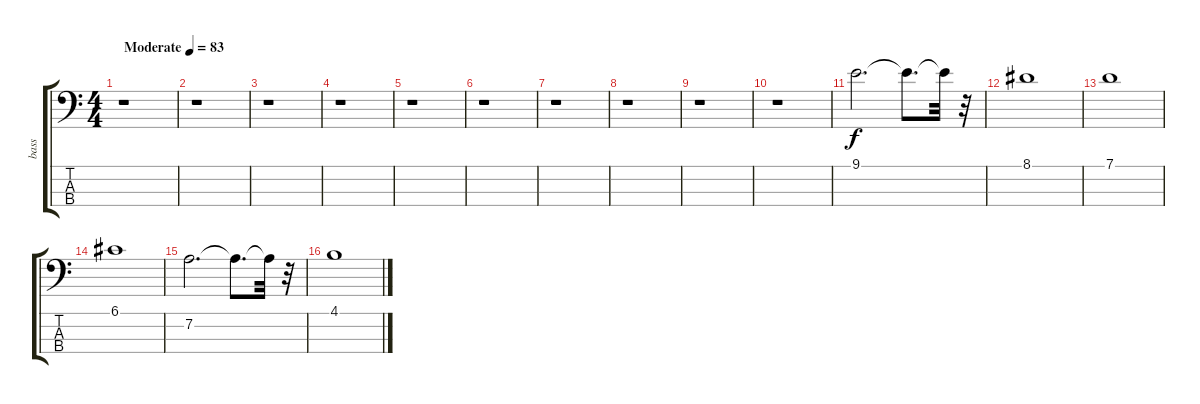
\track ("bass" "bass") {instrument electricbassfinger}
\staff {score tabs}
\tuning (G2 D2 A1 E1) {hide}
\ts (4 4)
\tempo (83 "Moderate")
\clef f4
\ks c
r.1{dy f instrument electricbassfinger} |
r.1 |
r.1 |
r.1 |
r.1 |
r.1 |
r.1 |
r.1 |
r.1 |
r.1 |
9.1.2{d} 9.1{t}.8{d} 9.1{t}.32 r.32 |
8.1.1 |
7.1.1 |
6.1.1 |
7.2.2{d} 7.2{t}.8{d} 7.2{t}.32 r.32 |
4.1.1
